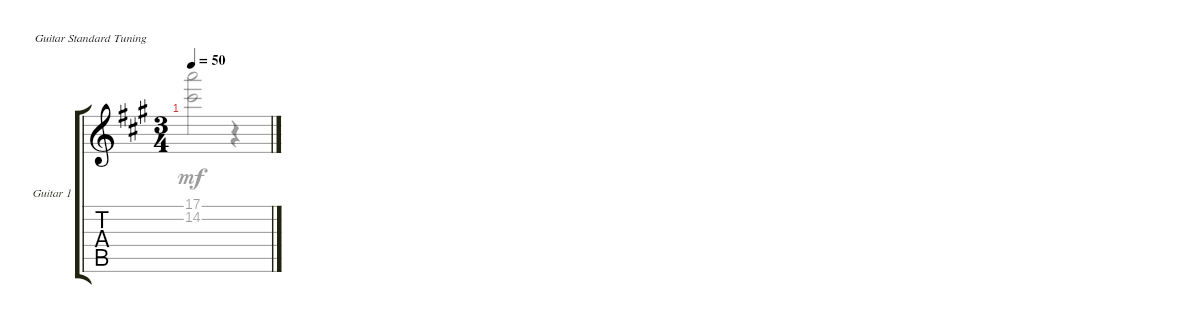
\defaultSystemsLayout 4
\bracketExtendMode groupsimilarinstruments
\useSystemSignSeparator
\singleTrackTrackNamePolicy allsystems
\multiTrackTrackNamePolicy allsystems
\firstSystemTrackNameOrientation horizontal
\otherSystemsTrackNameOrientation horizontal
\track ("Guitar 1" "Guitar 1") {instrument acousticguitarsteel}
\staff {score tabs}
\tuning (E4 B3 G3 D3 A2 E2)
\voice
\ts (3 4)
\tempo 50
\clef g2
\ks a
\voice
\clef g2
\ks a
(14.2 17.1).2{dy mf} r.4
